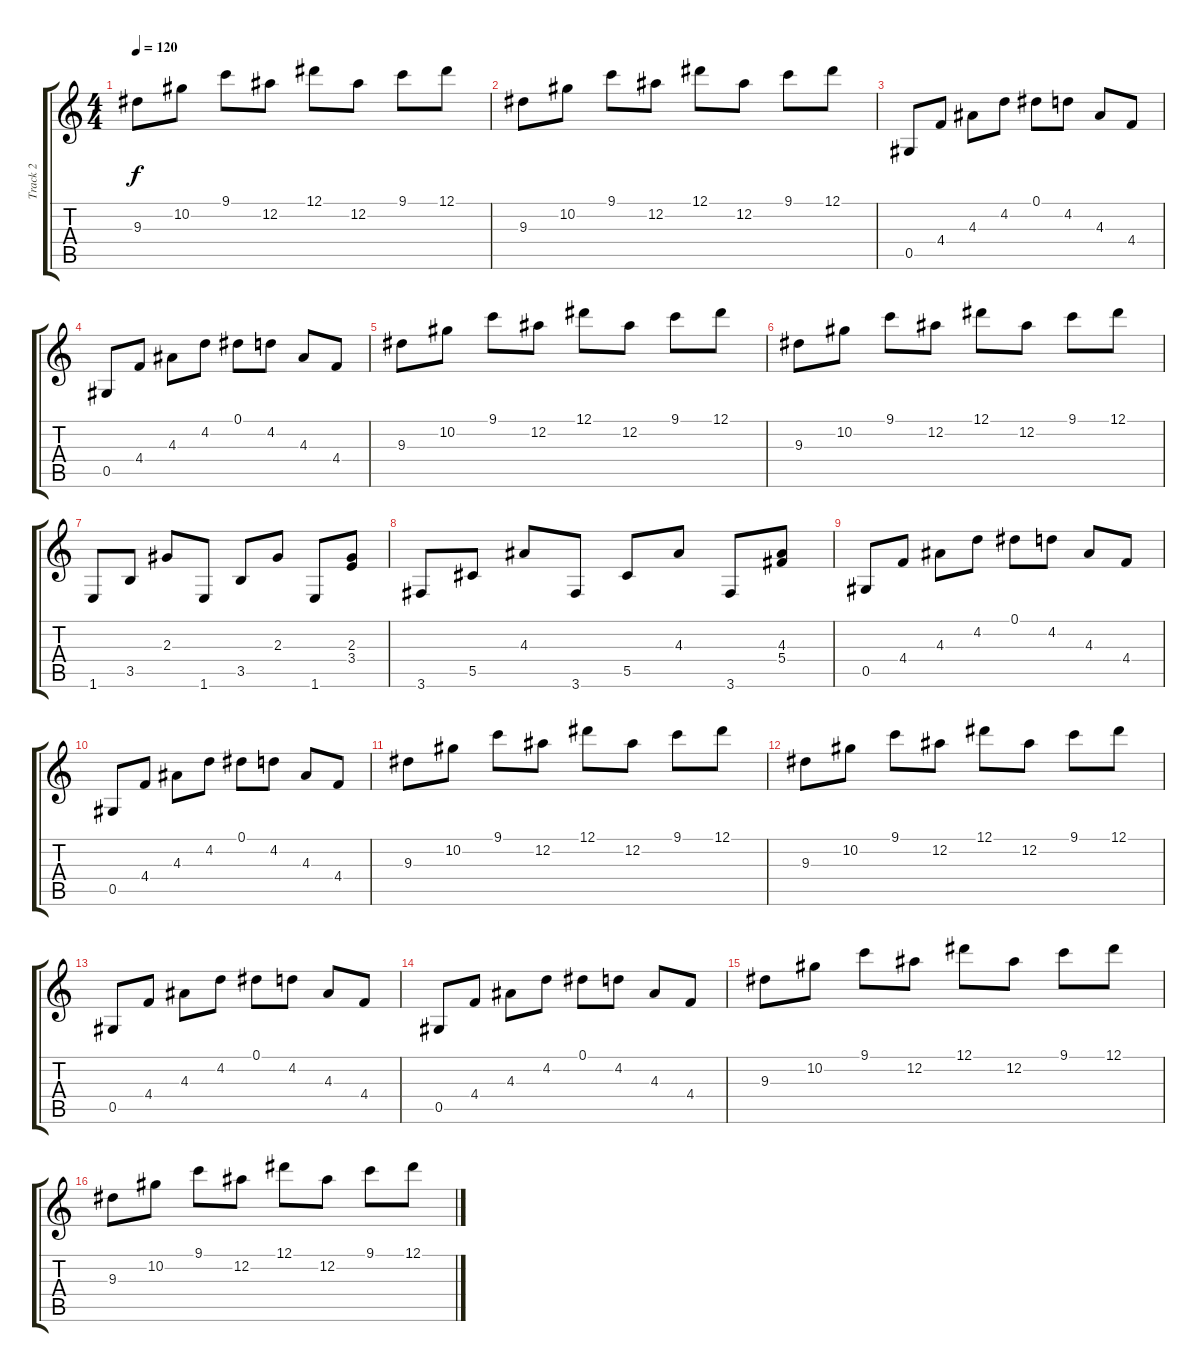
\track ("Track 2" "Track 2") {instrument acousticguitarnylon}
\staff {score tabs}
\tuning (Eb4 Bb3 Gb3 Db3 Ab2 Eb2) {hide}
\ts (4 4)
\tempo 120
\clef g2
\ks aminor
9.3.8{dy f} 10.2.8 9.1.8 12.2.8 12.1.8 12.2.8 9.1.8 12.1.8 |
9.3.8 10.2.8 9.1.8 12.2.8 12.1.8 12.2.8 9.1.8 12.1.8 |
\ks c
0.5.8 4.4.8 4.3.8 4.2.8 0.1.8 4.2.8 4.3.8 4.4.8 |
0.5.8 4.4.8 4.3.8 4.2.8 0.1.8 4.2.8 4.3.8 4.4.8 |
9.3.8 10.2.8 9.1.8 12.2.8 12.1.8 12.2.8 9.1.8 12.1.8 |
\ks aminor
9.3.8 10.2.8 9.1.8 12.2.8 12.1.8 12.2.8 9.1.8 12.1.8 |
1.6.8 3.5.8 2.3.8 1.6.8 3.5.8 2.3.8 1.6.8 (2.3 3.4).8 |
\ks c
3.6.8 5.5.8 4.3.8 3.6.8 5.5.8 4.3.8 3.6.8 (4.3 5.4).8 |
0.5.8 4.4.8 4.3.8 4.2.8 0.1.8 4.2.8 4.3.8 4.4.8 |
0.5.8 4.4.8 4.3.8 4.2.8 0.1.8 4.2.8 4.3.8 4.4.8 |
\ks aminor
9.3.8 10.2.8 9.1.8 12.2.8 12.1.8 12.2.8 9.1.8 12.1.8 |
9.3.8 10.2.8 9.1.8 12.2.8 12.1.8 12.2.8 9.1.8 12.1.8 |
\ks c
0.5.8 4.4.8 4.3.8 4.2.8 0.1.8 4.2.8 4.3.8 4.4.8 |
0.5.8 4.4.8 4.3.8 4.2.8 0.1.8 4.2.8 4.3.8 4.4.8 |
\ks aminor
9.3.8 10.2.8 9.1.8 12.2.8 12.1.8 12.2.8 9.1.8 12.1.8 |
9.3.8 10.2.8 9.1.8 12.2.8 12.1.8 12.2.8 9.1.8 12.1.8
